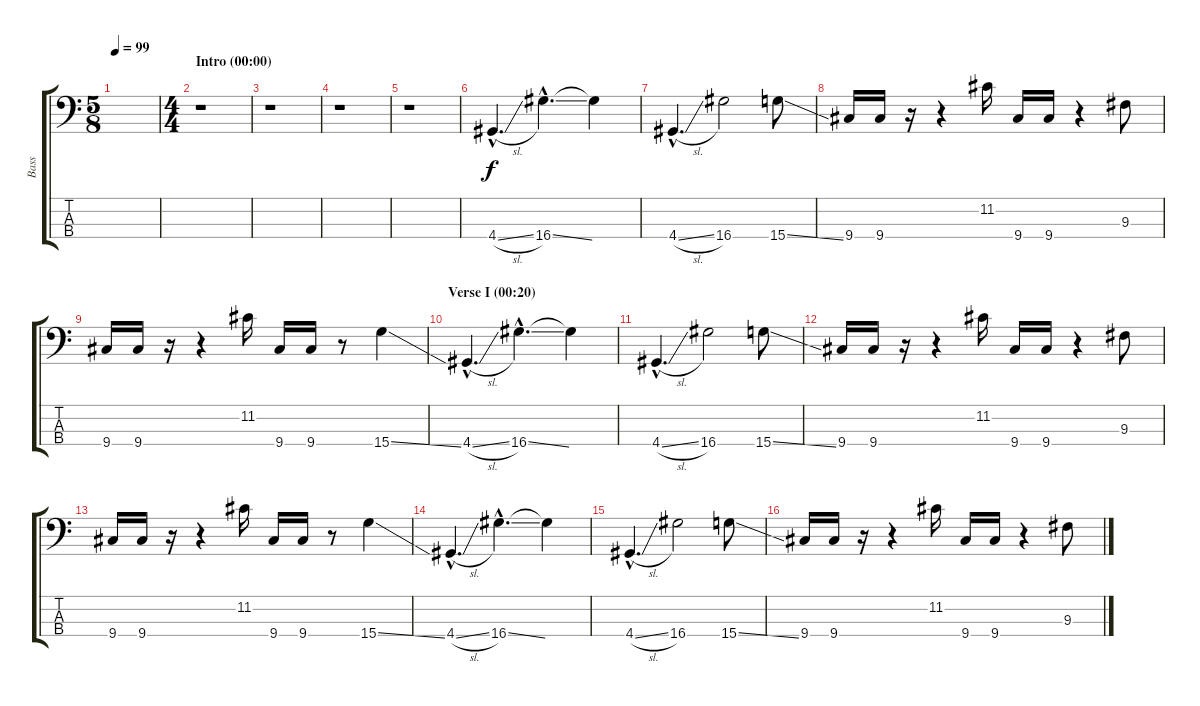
\track ("Bass" "Bass") {instrument electricbassfinger}
\staff {score tabs}
\tuning (G2 D2 A1 E1) {hide}
\ts (5 8)
\tempo 99
\clef f4
\ks c
|
\ts (4 4)
\section ("" "Intro (00:00)")
r.1 |
r.1 |
r.1 |
r.1 |
4.4{sl hac}.4{d} 16.4{ss hac}.4{d} 16.4{t}.4 |
4.4{sl hac}.4{d} 16.4.2 15.4{ss}.8 |
9.4.16 9.4.16 r.16 r.4 11.2.16 9.4.16 9.4.16 r.4 9.3.8 |
9.4.16 9.4.16 r.16 r.4 11.2.16 9.4.16 9.4.16 r.8 15.4{ss}.4 |
\section ("" "Verse I (00:20)")
4.4{sl hac}.4{d} 16.4{ss hac}.4{d} 16.4{t}.4 |
4.4{sl hac}.4{d} 16.4.2 15.4{ss}.8 |
9.4.16 9.4.16 r.16 r.4 11.2.16 9.4.16 9.4.16 r.4 9.3.8 |
9.4.16 9.4.16 r.16 r.4 11.2.16 9.4.16 9.4.16 r.8 15.4{ss}.4 |
4.4{sl hac}.4{d} 16.4{ss hac}.4{d} 16.4{t}.4 |
4.4{sl hac}.4{d} 16.4.2 15.4{ss}.8 |
9.4.16 9.4.16 r.16 r.4 11.2.16 9.4.16 9.4.16 r.4 9.3.8
